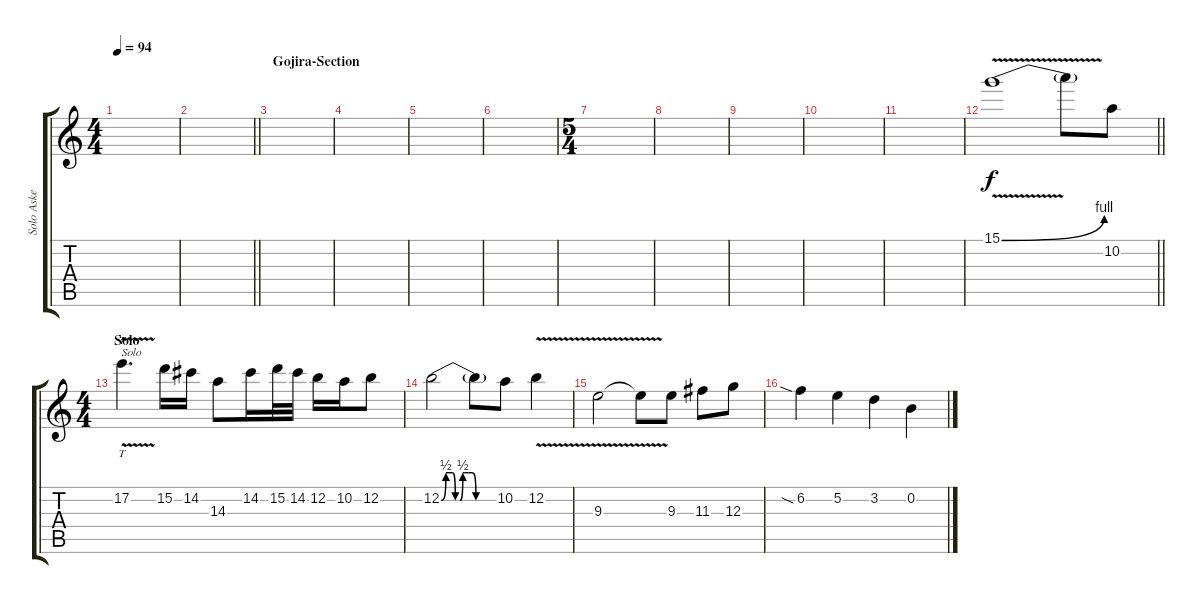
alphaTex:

\track ("Solo Aske" "Solo Aske") {instrument overdrivenguitar}
\staff {score tabs}
\tuning (E4 B3 G3 D3 A2 E2) {hide}
\ts (4 4)
\tempo 94
\clef g2
\ks c
|
\barLineRight lightlight
|
\section ("" "Gojira-Section")
|
|
|
|
\ts (5 4)
|
|
|
|
|
\barLineRight lightlight
15.1{be (bend 0 0 60 4) v}.1 15.1{t}.8 10.2.8 |
\ts (4 4)
\section ("" "Solo")
17.2{v}.4{tt d txt "Solo" instrument overdrivenguitar} 15.2.16 14.2.16 14.3.8 14.2.16 15.2.32 14.2.32 12.2.16 10.2.16 12.2.8 |
12.2{be (custom 0 0 5 2 12 2 15 0 18 0 20 0 23 2 25 2 29 2 33 2 37 0 39 0 46 0 60 0)}.2 12.2{t}.8 10.2.8 12.2{v}.4 |
9.3{v}.2 9.3{t}.8 9.3.8 11.3.8 12.3.8 |
6.2{sia}.4 5.2.4 3.2.4 0.2.4
